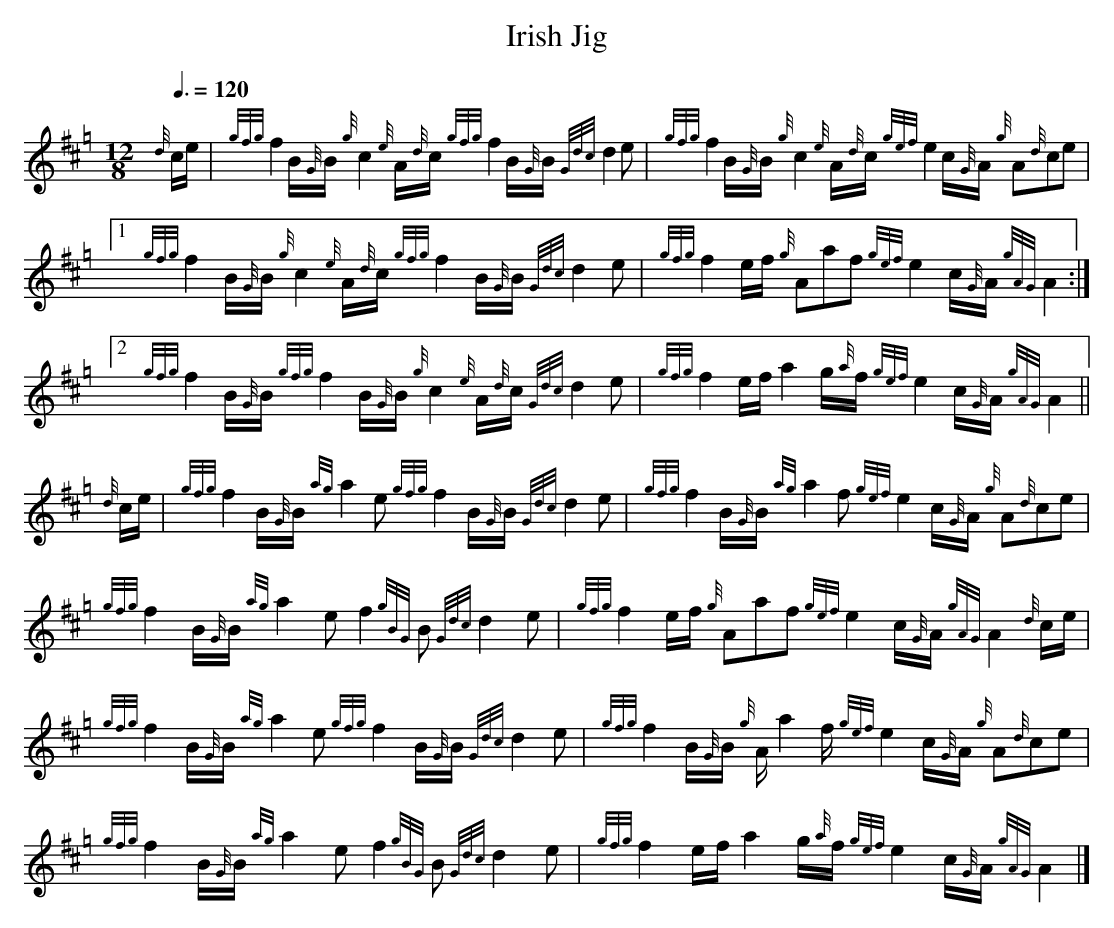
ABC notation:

X:1
T:Irish Jig
M:12/8
L:1/16
Q:3/8=120
 2 0 3 3 1 4 0 113 142 -332 31 24 0 412 -17187 512 5 0 0
K:Hp
{d}ce|{gfg}f4 B{G}B {g  }c4{e}A{d}c {gfg}f4     B{G}B {Gdc}d4     e2|\
      {gfg}f4 B{G}B {g  }c4{e}A{d}c {gef}e4     c{G}A {g  }A2{d}c2e2|
[1y   {gfg}f4 B{G}B {g  }c4{e}A{d}c {gfg}f4     B{G}B {Gdc}d4     e2|\
      {gfg}f4 ef    {g  }A2a2f2     {gef}e4     c{G}A {gAG}A4      :|
[2y   {gfg}f4 B{G}B {gfg}f4   B{G}B {g  }c4  {e}A{d}c {Gdc}d4     e2|\
      {gfg}f4 ef         a4   g{a}f {gef}e4     c{G}A {gAG}A4      ||
{d}ce|{gfg}f4 B{G}B {ag }a4   e2    {gfg}f4     B{G}B {Gdc}d4     e2|\
      {gfg}f4 B{G}B {ag }a4   f2    {gef}e4     c{G}A {g  }A2{d}c2e2|
      {gfg}f4 B{G}B {ag }a4   e2         f4{gBG}B2    {Gdc}d4     e2|\
      {gfg}f4 ef    {g  }A2a2f2     {gef}e4     c{G}A {gAG}A4  {d}ce|
      {gfg}f4 B{G}B {ag }a4   e2    {gfg}f4     B{G}B {Gdc}d4e2     |\
      {gfg}f4 B{G}B {g  }A a4     f {gef}e4     c{G}A {g  }A2{d}c2e2|
      {gfg}f4 B{G}B {ag }a4   e2         f4{gBG}B2    {Gdc}d4     e2|\
      {gfg}f4 ef         a4   g{a}f {gef}e4     c{G}A {gAG}A4      |]
